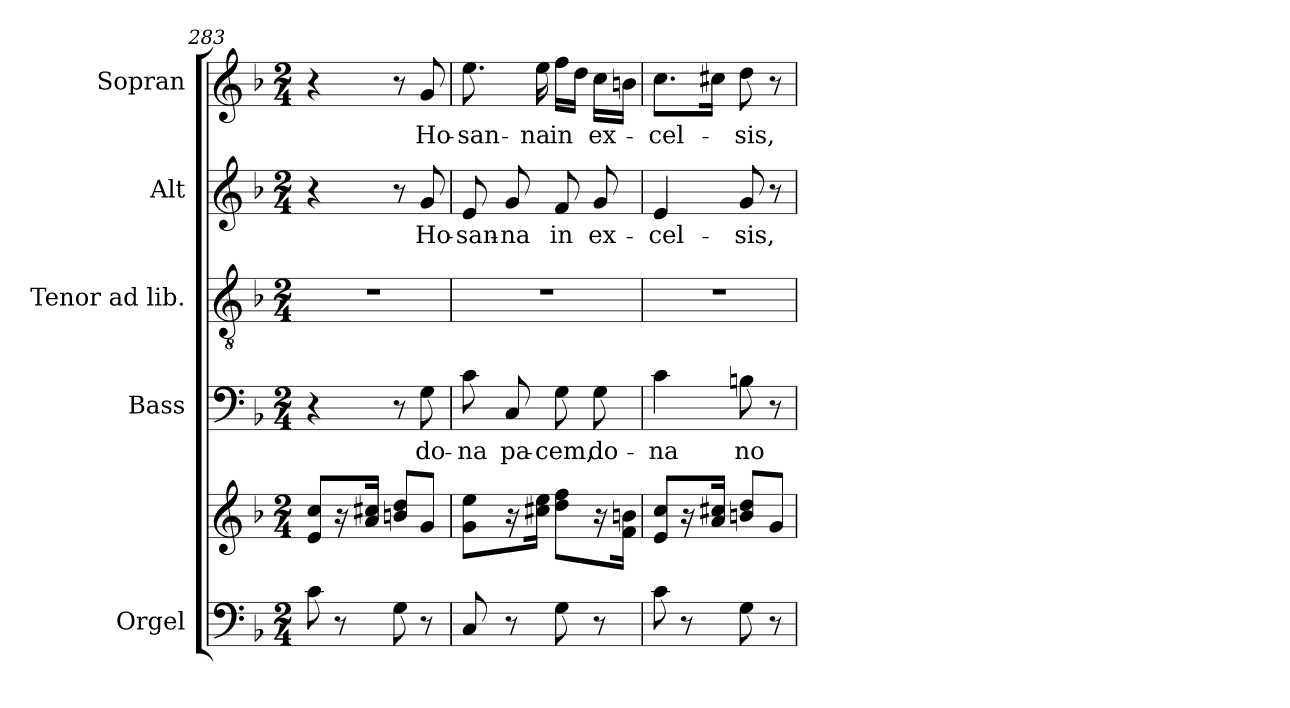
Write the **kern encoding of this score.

**kern	**kern	**kern	**text	**kern	**kern	**text	**kern	**text
*part5	*part5	*part4	*part4	*part3	*part2	*part2	*part1	*part1
*staff6	*staff5	*staff4	*staff4	*staff3	*staff2	*staff2	*staff1	*staff1
*I"Orgel	*	*I"Bass	*	*I"Tenor ad lib.	*I"Alt	*	*I"Sopran	*
*I'Org.	*	*I'B	*	*I'T	*I'A	*	*I'S	*
*clefF4	*clefG2	*clefF4	*	*clefGv2	*clefG2	*	*clefG2	*
*k[b-]	*k[b-]	*k[b-]	*	*k[b-]	*k[b-]	*	*k[b-]	*
*F:	*F:	*F:	*	*F:	*F:	*	*F:	*
*M2/4	*M2/4	*M2/4	*	*M2/4	*M2/4	*	*M2/4	*
=283	=283	=283	=283	=283	=283	=283	=283	=283
8c\	8e/ 8cc/L	4r	.	2r	4r	.	4r	.
8r	16r	.	.	.	.	.	.	.
.	16a/ 16cc#X/Jk	.	.	.	.	.	.	.
8G\	8bn/ 8dd/L	8r	.	.	8r	.	8r	.
!	!	!	!LO:LY:b	!	!	!LO:LY:b	!	!LO:LY:b
8r	8g/J	8G\	do-	.	8g/	Ho-	8g/	Ho-
=284	=284	=284	=284	=284	=284	=284	=284	=284
!	!	!	!LO:LY:b	!	!	!LO:LY:b	!	!LO:LY:b
8C/	8g\ 8ee\L	8c\	-na	2r	8e/	-san-	8.ee\	-san-
!	!	!	!LO:LY:b	!	!	!LO:LY:b	!	!
8r	16r	8C/	pa-	.	8g/	-na	.	.
!	!	!	!	!	!	!	!	!LO:LY:b
.	16cc#X\ 16ee\Jk	.	.	.	.	.	16ee\	-na
!	!	!	!LO:LY:b	!	!	!LO:LY:b	!	!LO:LY:b
8G\	8dd\ 8ff\L	8G\	-cem,	.	8f/	in	16ff\LL	in
.	.	.	.	.	.	.	16dd\JJ	.
!	!	!	!LO:LY:b	!	!	!LO:LY:b	!	!LO:LY:b
8r	16r	8G\	do-	.	8g/	ex-	16cc\LL	ex-
.	16f\ 16bn\Jk	.	.	.	.	.	16bn\JJ	.
!!LO:LB:g=z
=285	=285	=285	=285	=285	=285	=285	=285	=285
!	!	!	!LO:LY:b	!	!	!LO:LY:b	!	!LO:LY:b
8c\	8e/ 8cc/L	4c\	-na	2r	4e/	-cel-	8.cc\L	-cel-
8r	16r	.	.	.	.	.	.	.
.	16a/ 16cc#X/Jk	.	.	.	.	.	16cc#X\Jk	.
!	!	!	!LO:LY:b	!	!	!LO:LY:b	!	!LO:LY:b
8G\	8bn/ 8dd/L	8Bn\	no-	.	8g/	-sis,	8dd\	-sis,
8r	8g/J	8r	.	.	8r	.	8r	.
=	=	=	=	=	=	=	=	=
*-	*-	*-	*-	*-	*-	*-	*-	*-
